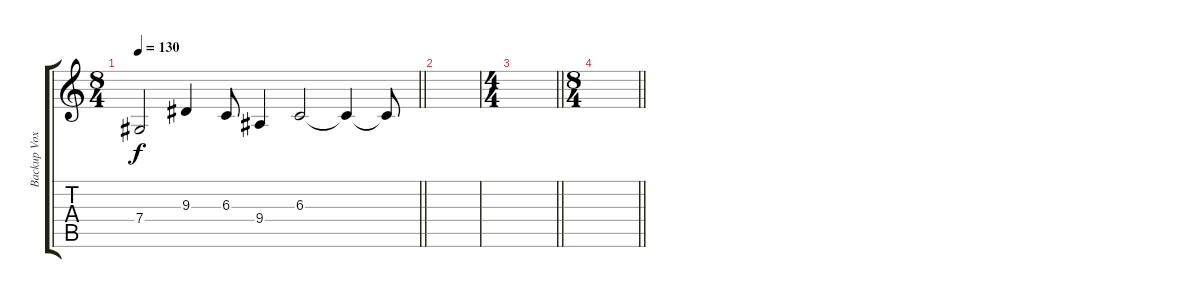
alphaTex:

\track ("Backup Vox2 (Buddy)" "Backup Vox") {instrument trumpet}
\staff {score tabs}
\tuning (Eb4 Bb3 Gb3 Db3 Ab2 Eb2) {hide}
\ts (8 4)
\tempo 130
\clef g2
\barLineRight lightlight
\ks c
7.4.2{dy f} 9.3.4 6.3.8 9.4.4 6.3.2 6.3{t}.4 6.3{t}.8 |
|
\ts (4 4)
\barLineRight lightlight
|
\ts (8 4)
\barLineRight lightlight
